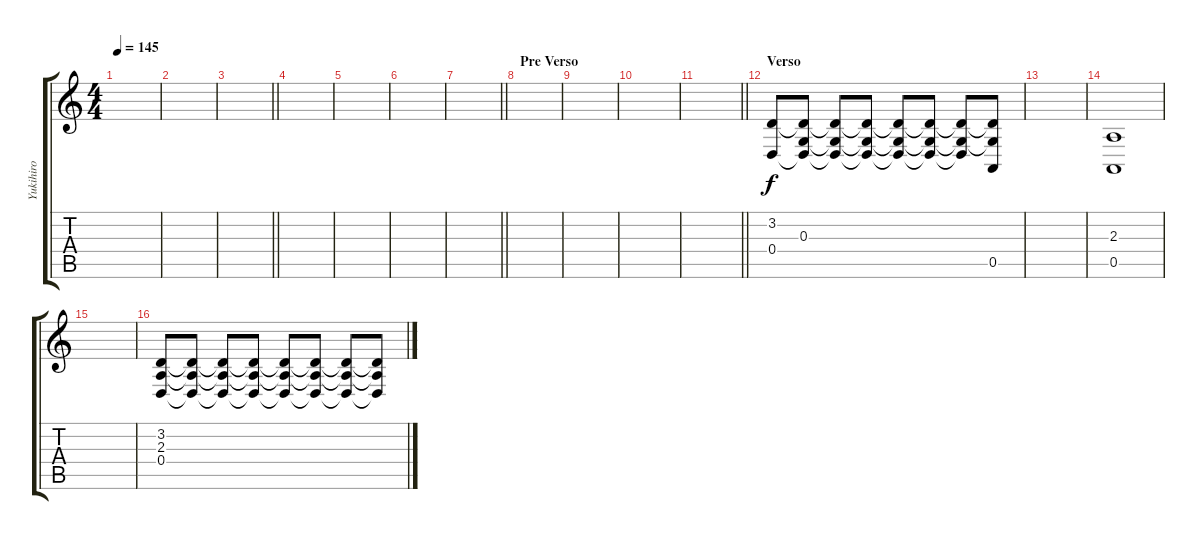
\track ("Yukihiro" "Yukihiro") {instrument lead1square}
\staff {score tabs}
\tuning (E4 B3 G3 D3 A2 E2) {hide}
\ts (4 4)
\tempo 145
\clef g2
\ks c
|
|
\barLineRight lightlight
|
|
|
|
\barLineRight lightlight
|
\section ("" "Pre Verso")
|
|
|
\barLineRight lightlight
|
\section ("" "Verso")
(3.2 0.4).8 (3.2{t} 0.3 0.4{t}).8 (3.2{t} 0.3{t} 0.4{t}).8 (3.2{t} 0.3{t} 0.4{t}).8 (3.2{t} 0.3{t} 0.4{t}).8 (3.2{t} 0.3{t} 0.4{t}).8 (3.2{t} 0.3{t} 0.4{t}).8 (3.2{t} 0.3{t} 0.5).8 |
|
(2.3 0.5).1 |
|
(3.2 2.3 0.4).8 (3.2{t} 2.3{t} 0.4{t}).8 (3.2{t} 2.3{t} 0.4{t}).8 (3.2{t} 2.3{t} 0.4{t}).8 (3.2{t} 2.3{t} 0.4{t}).8 (3.2{t} 2.3{t} 0.4{t}).8 (3.2{t} 2.3{t} 0.4{t}).8 (3.2{t} 2.3{t} 0.4{t}).8
